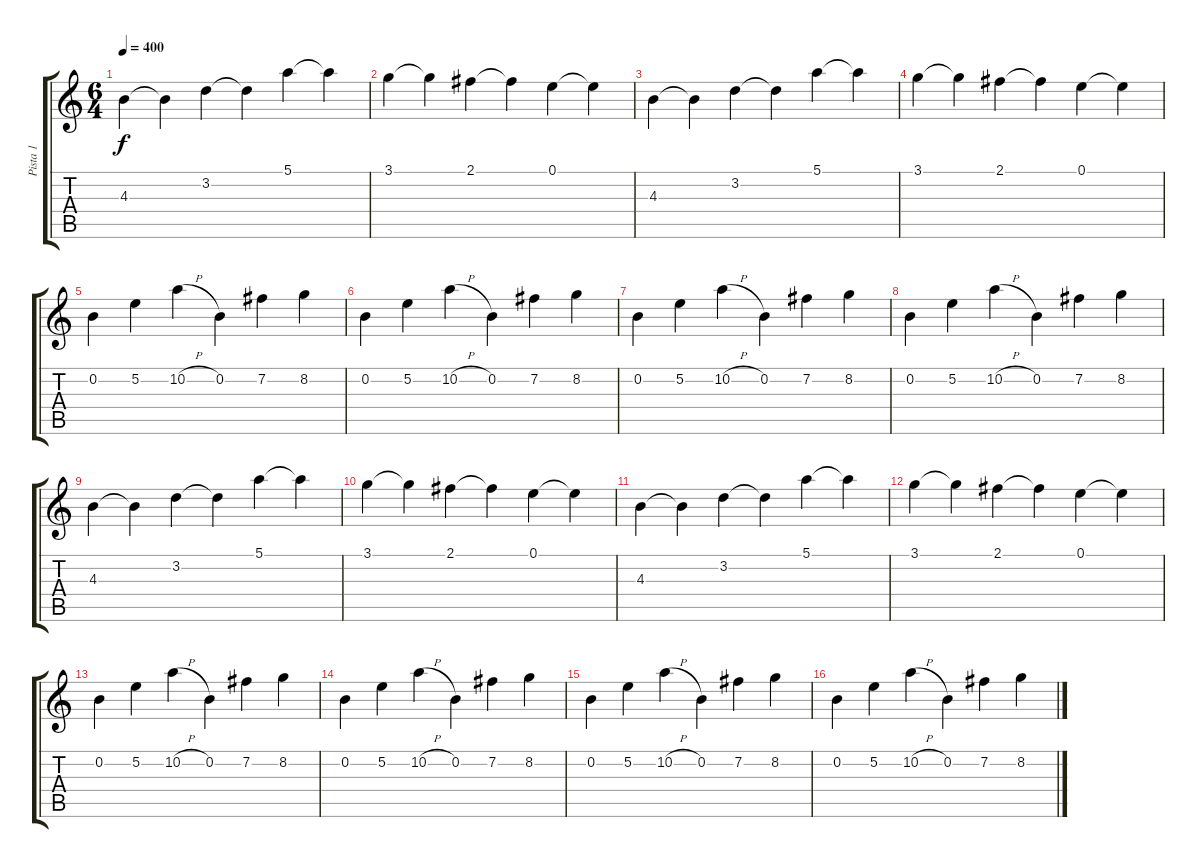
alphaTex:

\track ("Pista 1" "Pista 1") {instrument acousticguitarsteel}
\staff {score tabs}
\tuning (E4 B3 G3 D3 A2 D2) {hide}
\ts (6 4)
\tempo 400
\clef g2
\ks c
4.3.4{dy f} 4.3{t}.4 3.2.4 3.2{t}.4 5.1.4 5.1{t}.4 |
3.1.4 3.1{t}.4 2.1.4 2.1{t}.4 0.1.4 0.1{t}.4 |
4.3.4 4.3{t}.4 3.2.4 3.2{t}.4 5.1.4 5.1{t}.4 |
3.1.4 3.1{t}.4 2.1.4 2.1{t}.4 0.1.4 0.1{t}.4 |
0.2.4 5.2.4 10.2{h}.4 0.2.4 7.2.4 8.2.4 |
0.2.4 5.2.4 10.2{h}.4 0.2.4 7.2.4 8.2.4 |
0.2.4 5.2.4 10.2{h}.4 0.2.4 7.2.4 8.2.4 |
0.2.4 5.2.4 10.2{h}.4 0.2.4 7.2.4 8.2.4 |
4.3.4 4.3{t}.4 3.2.4 3.2{t}.4 5.1.4 5.1{t}.4 |
3.1.4 3.1{t}.4 2.1.4 2.1{t}.4 0.1.4 0.1{t}.4 |
4.3.4 4.3{t}.4 3.2.4 3.2{t}.4 5.1.4 5.1{t}.4 |
3.1.4 3.1{t}.4 2.1.4 2.1{t}.4 0.1.4 0.1{t}.4 |
0.2.4 5.2.4 10.2{h}.4 0.2.4 7.2.4 8.2.4 |
0.2.4 5.2.4 10.2{h}.4 0.2.4 7.2.4 8.2.4 |
0.2.4 5.2.4 10.2{h}.4 0.2.4 7.2.4 8.2.4 |
0.2.4 5.2.4 10.2{h}.4 0.2.4 7.2.4 8.2.4
